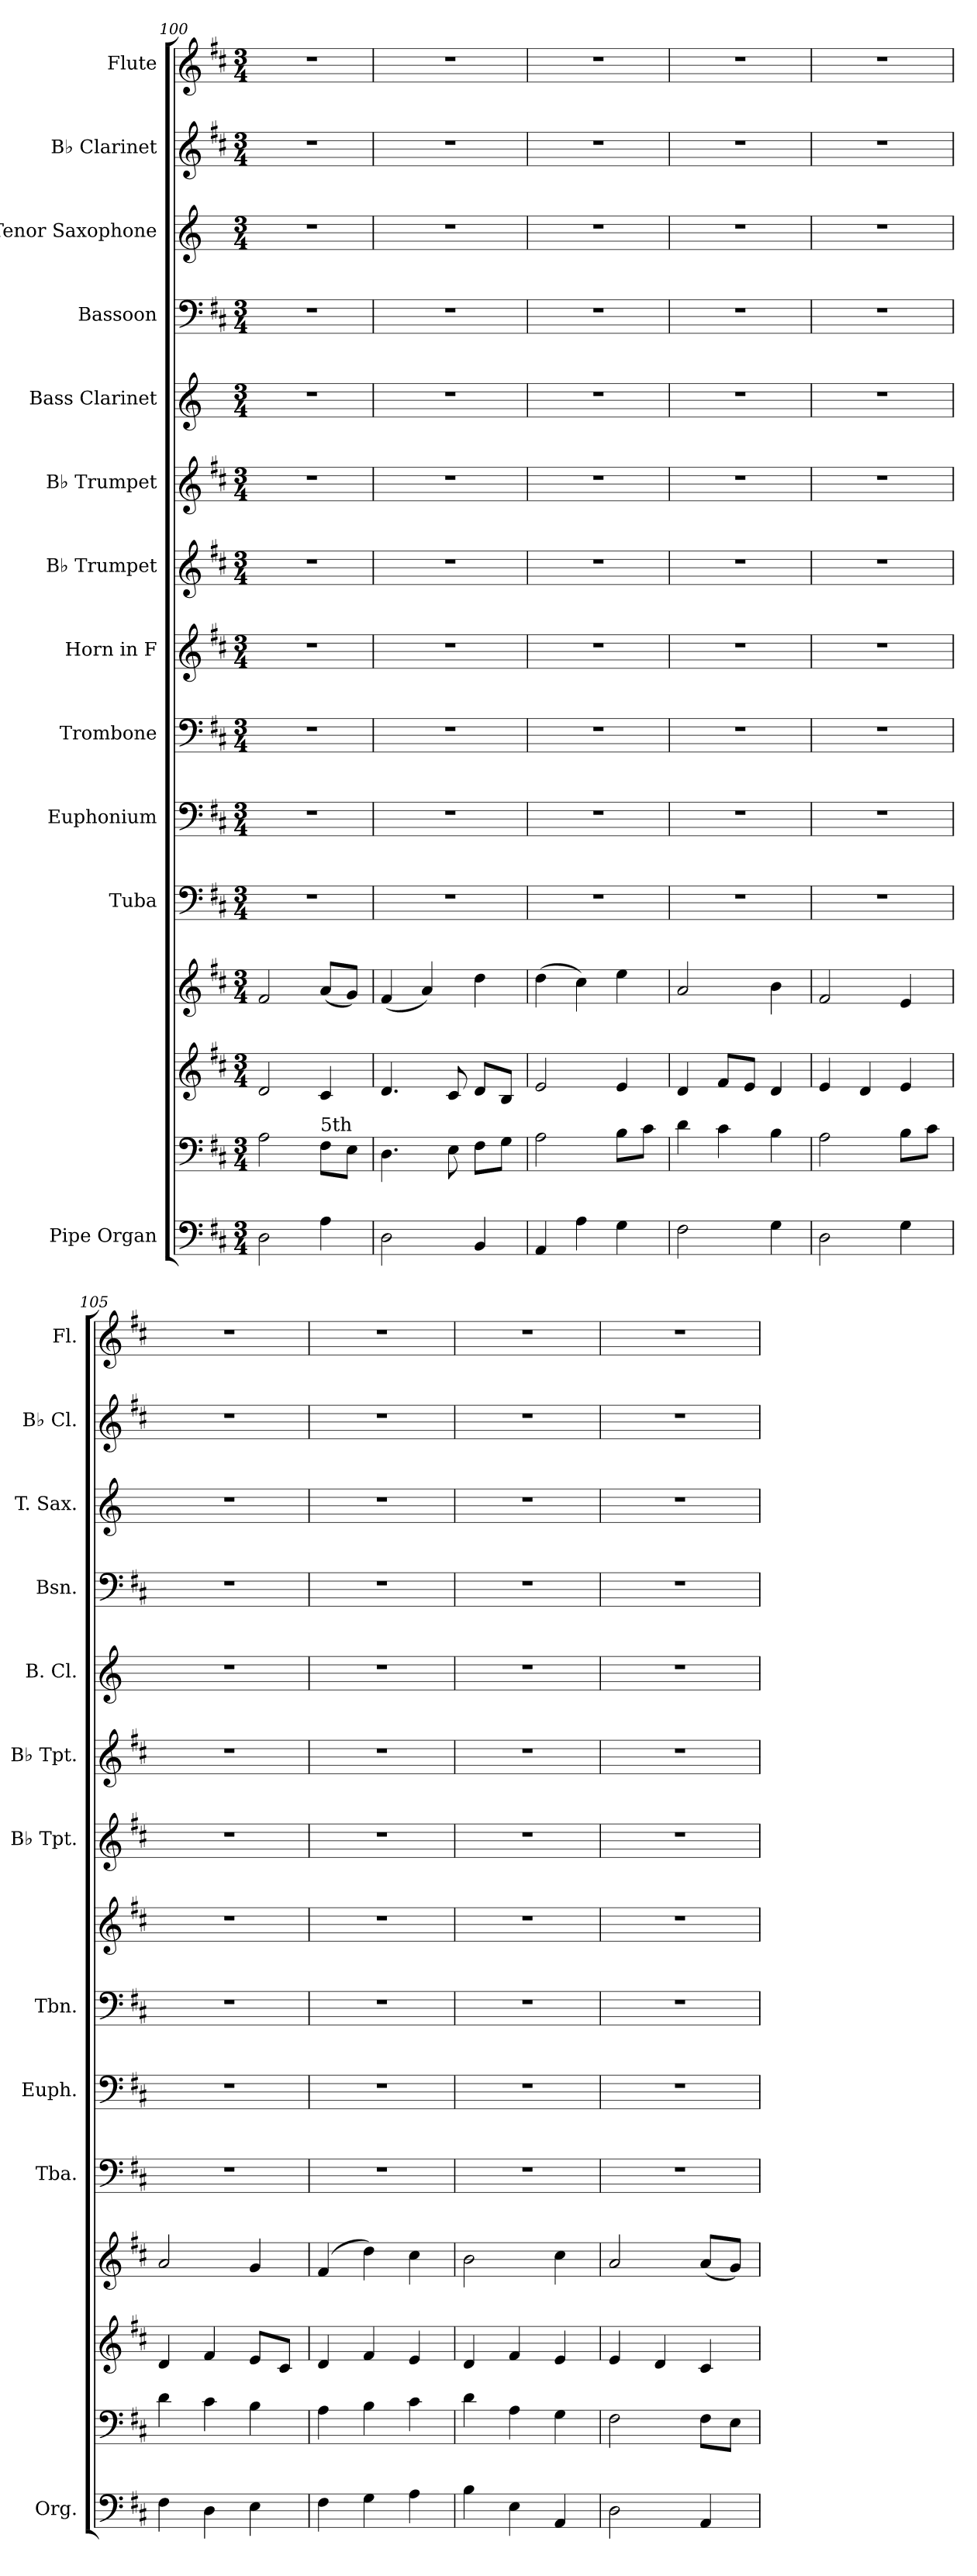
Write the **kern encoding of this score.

**kern	**kern	**kern	**kern	**kern	**kern	**kern	**kern	**kern	**kern	**kern	**kern	**kern	**kern	**kern
*part12	*part12	*part12	*part12	*part11	*part10	*part9	*part8	*part7	*part6	*part5	*part4	*part3	*part2	*part1
*staff15	*staff14	*staff13	*staff12	*staff11	*staff10	*staff9	*staff8	*staff7	*staff6	*staff5	*staff4	*staff3	*staff2	*staff1
*I"Pipe Organ	*	*	*	*I"Tuba	*I"Euphonium	*I"Trombone	*I"Horn in F	*I"B♭ Trumpet	*I"B♭ Trumpet	*I"Bass Clarinet	*I"Bassoon	*I"Tenor Saxophone	*I"B♭ Clarinet	*I"Flute
*I'Org.	*	*	*	*I'Tba.	*I'Euph.	*I'Tbn.	*	*I'B♭ Tpt.	*I'B♭ Tpt.	*I'B. Cl.	*I'Bsn.	*I'T. Sax.	*I'B♭ Cl.	*I'Fl.
*clefF4	*clefF4	*clefG2	*clefG2	*clefF4	*clefF4	*clefF4	*clefG2	*clefG2	*clefG2	*clefG2	*clefF4	*clefG2	*clefG2	*clefG2
*	*	*	*	*	*	*	*ITrd4c7	*ITrd1c2	*ITrd1c2	*ITrd8c14	*	*ITrd8c14	*ITrd1c2	*
*k[f#c#]	*k[f#c#]	*k[f#c#]	*k[f#c#]	*k[f#c#]	*k[f#c#]	*k[f#c#]	*k[f#]	*k[]	*k[]	*k[]	*k[f#c#]	*k[]	*k[]	*k[f#c#]
*M3/4	*M3/4	*M3/4	*M3/4	*M3/4	*M3/4	*M3/4	*M3/4	*M3/4	*M3/4	*M3/4	*M3/4	*M3/4	*M3/4	*M3/4
=100	=100	=100	=100	=100	=100	=100	=100	=100	=100	=100	=100	=100	=100	=100
2D\	2A\	2d/	2f#/	2.r	2.r	2.r	2.r	2.r	2.r	2.r	2.r	2.r	2.r	2.r
!	!LO:TX:a:t=5th	!	!	!	!	!	!	!	!	!	!	!	!	!
4A\	8F#\L	4c#/	(<8a/L	.	.	.	.	.	.	.	.	.	.	.
.	8E\J	.	8g/J)	.	.	.	.	.	.	.	.	.	.	.
=101	=101	=101	=101	=101	=101	=101	=101	=101	=101	=101	=101	=101	=101	=101
2D\	4.D\	4.d/	(<4f#/	2.r	2.r	2.r	2.r	2.r	2.r	2.r	2.r	2.r	2.r	2.r
.	.	.	4a/)	.	.	.	.	.	.	.	.	.	.	.
.	8E\	8c#/	.	.	.	.	.	.	.	.	.	.	.	.
4BB/	8F#\L	8d/L	4dd\	.	.	.	.	.	.	.	.	.	.	.
.	8G\J	8B/J	.	.	.	.	.	.	.	.	.	.	.	.
=102	=102	=102	=102	=102	=102	=102	=102	=102	=102	=102	=102	=102	=102	=102
4AA/	2A\	2e/	(>4dd\	2.r	2.r	2.r	2.r	2.r	2.r	2.r	2.r	2.r	2.r	2.r
4A\	.	.	4cc#\)	.	.	.	.	.	.	.	.	.	.	.
4G\	8B\L	4e/	4ee\	.	.	.	.	.	.	.	.	.	.	.
.	8c#\J	.	.	.	.	.	.	.	.	.	.	.	.	.
=103	=103	=103	=103	=103	=103	=103	=103	=103	=103	=103	=103	=103	=103	=103
2F#\	4d\	4d/	2a/	2.r	2.r	2.r	2.r	2.r	2.r	2.r	2.r	2.r	2.r	2.r
.	4c#\	8f#/L	.	.	.	.	.	.	.	.	.	.	.	.
.	.	8e/J	.	.	.	.	.	.	.	.	.	.	.	.
4G\	4B\	4d/	4b\	.	.	.	.	.	.	.	.	.	.	.
=104	=104	=104	=104	=104	=104	=104	=104	=104	=104	=104	=104	=104	=104	=104
2D\	2A\	4e/	2f#/	2.r	2.r	2.r	2.r	2.r	2.r	2.r	2.r	2.r	2.r	2.r
.	.	4d/	.	.	.	.	.	.	.	.	.	.	.	.
4G\	8B\L	4e/	4e/	.	.	.	.	.	.	.	.	.	.	.
.	8c#\J	.	.	.	.	.	.	.	.	.	.	.	.	.
=105	=105	=105	=105	=105	=105	=105	=105	=105	=105	=105	=105	=105	=105	=105
4F#\	4d\	4d/	2a/	2.r	2.r	2.r	2.r	2.r	2.r	2.r	2.r	2.r	2.r	2.r
4D\	4c#\	4f#/	.	.	.	.	.	.	.	.	.	.	.	.
4E\	4B\	8e/L	4g/	.	.	.	.	.	.	.	.	.	.	.
.	.	8c#/J	.	.	.	.	.	.	.	.	.	.	.	.
=106	=106	=106	=106	=106	=106	=106	=106	=106	=106	=106	=106	=106	=106	=106
4F#\	4A\	4d/	(>4f#/	2.r	2.r	2.r	2.r	2.r	2.r	2.r	2.r	2.r	2.r	2.r
4G\	4B\	4f#/	4dd\)	.	.	.	.	.	.	.	.	.	.	.
4A\	4c#\	4e/	4cc#\	.	.	.	.	.	.	.	.	.	.	.
=107	=107	=107	=107	=107	=107	=107	=107	=107	=107	=107	=107	=107	=107	=107
4B\	4d\	4d/	2b\	2.r	2.r	2.r	2.r	2.r	2.r	2.r	2.r	2.r	2.r	2.r
4E\	4A\	4f#/	.	.	.	.	.	.	.	.	.	.	.	.
4AA/	4G\	4e/	4cc#\	.	.	.	.	.	.	.	.	.	.	.
=108	=108	=108	=108	=108	=108	=108	=108	=108	=108	=108	=108	=108	=108	=108
2D\	2F#\	4e/	2a/	2.r	2.r	2.r	2.r	2.r	2.r	2.r	2.r	2.r	2.r	2.r
.	.	4d/	.	.	.	.	.	.	.	.	.	.	.	.
4AA/	8F#\L	4c#/	(<8a/L	.	.	.	.	.	.	.	.	.	.	.
.	8E\J	.	8g/J)	.	.	.	.	.	.	.	.	.	.	.
=	=	=	=	=	=	=	=	=	=	=	=	=	=	=
*-	*-	*-	*-	*-	*-	*-	*-	*-	*-	*-	*-	*-	*-	*-
